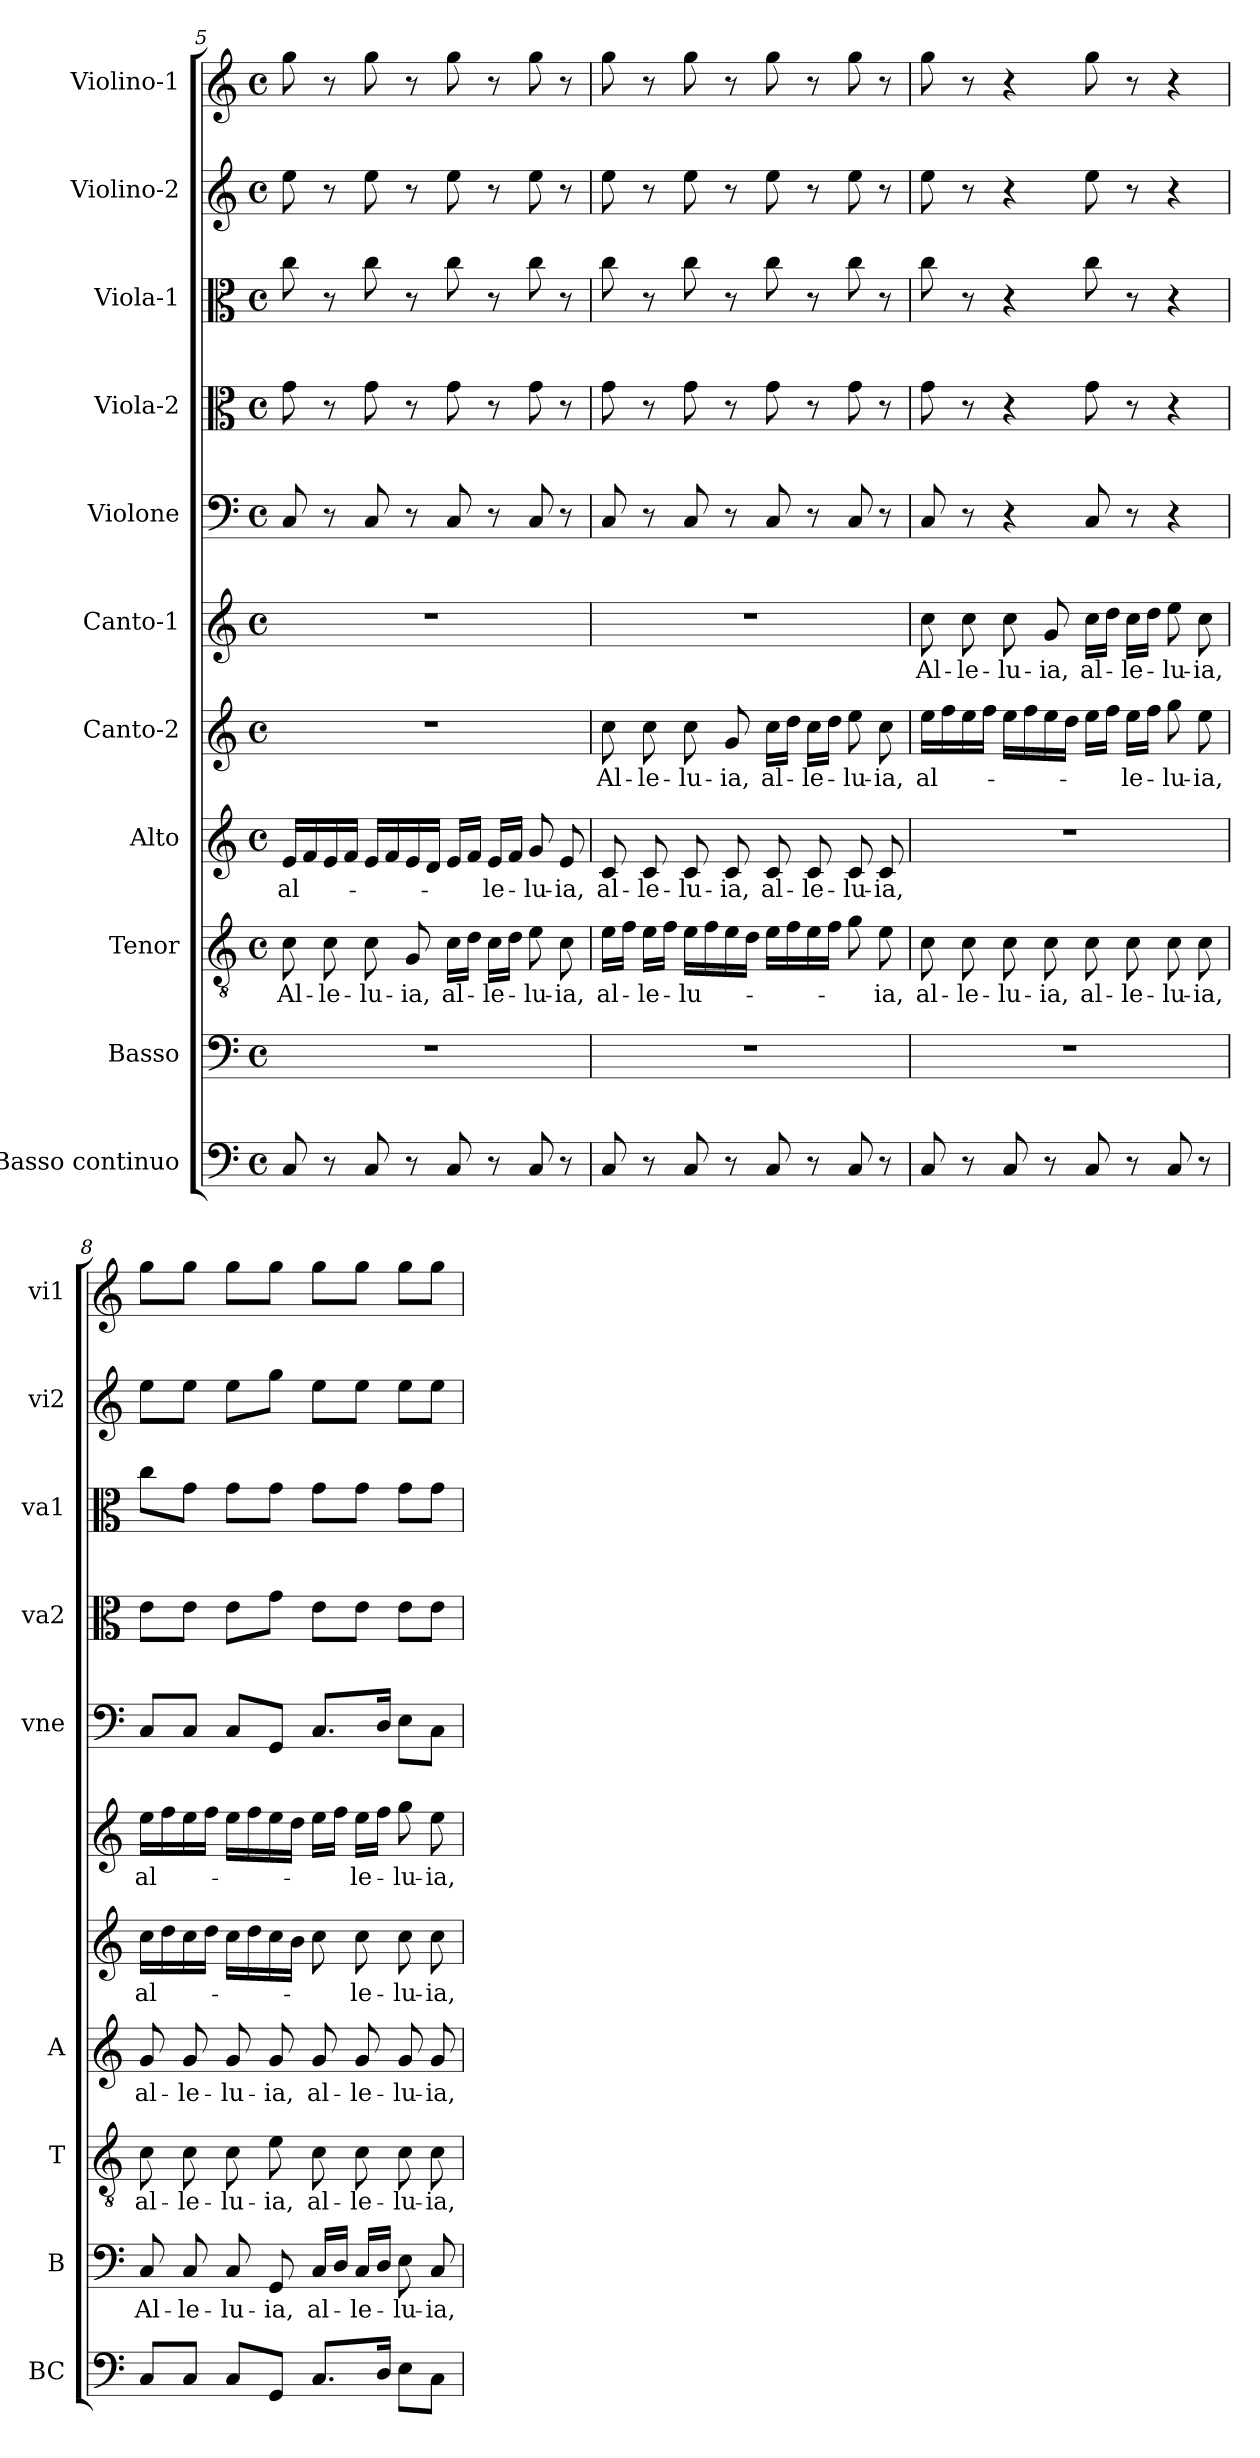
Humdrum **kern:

**kern	**kern	**text	**kern	**text	**kern	**text	**kern	**text	**kern	**text	**kern	**kern	**kern	**kern	**kern
*part11	*part10	*part10	*part9	*part9	*part8	*part8	*part7	*part7	*part6	*part6	*part5	*part4	*part3	*part2	*part1
*staff11	*staff10	*staff10	*staff9	*staff9	*staff8	*staff8	*staff7	*staff7	*staff6	*staff6	*staff5	*staff4	*staff3	*staff2	*staff1
*I"Basso continuo	*I"Basso	*	*I"Tenor	*	*I"Alto	*	*I"Canto-2	*	*I"Canto-1	*	*I"Violone	*I"Viola-2	*I"Viola-1	*I"Violino-2	*I"Violino-1
*I'BC	*I'B	*	*I'T	*	*I'A	*	*	*	*	*	*I'vne	*I'va2	*I'va1	*I'vi2	*I'vi1
*clefF4	*clefF4	*	*clefGv2	*	*clefG2	*	*clefG2	*	*clefG2	*	*clefF4	*clefC3	*clefC3	*clefG2	*clefG2
*k[]	*k[]	*	*k[]	*	*k[]	*	*k[]	*	*k[]	*	*k[]	*k[]	*k[]	*k[]	*k[]
*C:	*C:	*	*C:	*	*C:	*	*C:	*	*C:	*	*C:	*C:	*C:	*C:	*C:
*M4/4	*M4/4	*	*M4/4	*	*M4/4	*	*M4/4	*	*M4/4	*	*M4/4	*M4/4	*M4/4	*M4/4	*M4/4
*met(c)	*met(c)	*	*met(c)	*	*met(c)	*	*met(c)	*	*met(c)	*	*met(c)	*met(c)	*met(c)	*met(c)	*met(c)
=5	=5	=5	=5	=5	=5	=5	=5	=5	=5	=5	=5	=5	=5	=5	=5
!	!	!	!	!LO:LY:b	!	!LO:LY:b	!	!	!	!	!	!	!	!	!
8C/	1r	.	8c\	Al-	16e/LL	al-	1r	.	1r	.	8C/	8g\	8cc\	8ee\	8gg\
.	.	.	.	.	16f/	.	.	.	.	.	.	.	.	.	.
!	!	!	!	!LO:LY:b	!	!	!	!	!	!	!	!	!	!	!
8r	.	.	8c\	-le-	16e/	.	.	.	.	.	8r	8r	8r	8r	8r
.	.	.	.	.	16f/JJ	.	.	.	.	.	.	.	.	.	.
!	!	!	!	!LO:LY:b	!	!	!	!	!	!	!	!	!	!	!
8C/	.	.	8c\	-lu-	16e/LL	.	.	.	.	.	8C/	8g\	8cc\	8ee\	8gg\
.	.	.	.	.	16f/	.	.	.	.	.	.	.	.	.	.
!	!	!	!	!LO:LY:b	!	!	!	!	!	!	!	!	!	!	!
8r	.	.	8G/	-ia,	16e/	.	.	.	.	.	8r	8r	8r	8r	8r
.	.	.	.	.	16d/JJ	.	.	.	.	.	.	.	.	.	.
!	!	!	!	!LO:LY:b	!	!	!	!	!	!	!	!	!	!	!
8C/	.	.	16c\LL	al-	16e/LL	.	.	.	.	.	8C/	8g\	8cc\	8ee\	8gg\
.	.	.	16d\JJ	.	16f/JJ	.	.	.	.	.	.	.	.	.	.
!	!	!	!	!LO:LY:b	!	!LO:LY:b	!	!	!	!	!	!	!	!	!
8r	.	.	16c\LL	-le-	16e/LL	-le-	.	.	.	.	8r	8r	8r	8r	8r
.	.	.	16d\JJ	.	16f/JJ	.	.	.	.	.	.	.	.	.	.
!	!	!	!	!LO:LY:b	!	!LO:LY:b	!	!	!	!	!	!	!	!	!
8C/	.	.	8e\	-lu-	8g/	-lu-	.	.	.	.	8C/	8g\	8cc\	8ee\	8gg\
!	!	!	!	!LO:LY:b	!	!LO:LY:b	!	!	!	!	!	!	!	!	!
8r	.	.	8c\	-ia,	8e/	-ia,	.	.	.	.	8r	8r	8r	8r	8r
=6	=6	=6	=6	=6	=6	=6	=6	=6	=6	=6	=6	=6	=6	=6	=6
!	!	!	!	!LO:LY:b	!	!LO:LY:b	!	!LO:LY:b	!	!	!	!	!	!	!
8C/	1r	.	16e\LL	al-	8c/	al-	8cc\	Al-	1r	.	8C/	8g\	8cc\	8ee\	8gg\
.	.	.	16f\JJ	.	.	.	.	.	.	.	.	.	.	.	.
!	!	!	!	!LO:LY:b	!	!LO:LY:b	!	!LO:LY:b	!	!	!	!	!	!	!
8r	.	.	16e\LL	-le-	8c/	-le-	8cc\	-le-	.	.	8r	8r	8r	8r	8r
.	.	.	16f\JJ	.	.	.	.	.	.	.	.	.	.	.	.
!	!	!	!	!LO:LY:b	!	!LO:LY:b	!	!LO:LY:b	!	!	!	!	!	!	!
8C/	.	.	16e\LL	-lu-	8c/	-lu-	8cc\	-lu-	.	.	8C/	8g\	8cc\	8ee\	8gg\
.	.	.	16f\	.	.	.	.	.	.	.	.	.	.	.	.
!	!	!	!	!	!	!LO:LY:b	!	!LO:LY:b	!	!	!	!	!	!	!
8r	.	.	16e\	.	8c/	-ia,	8g/	-ia,	.	.	8r	8r	8r	8r	8r
.	.	.	16d\JJ	.	.	.	.	.	.	.	.	.	.	.	.
!	!	!	!	!	!	!LO:LY:b	!	!LO:LY:b	!	!	!	!	!	!	!
8C/	.	.	16e\LL	.	8c/	al-	16cc\LL	al-	.	.	8C/	8g\	8cc\	8ee\	8gg\
.	.	.	16f\	.	.	.	16dd\JJ	.	.	.	.	.	.	.	.
!	!	!	!	!	!	!LO:LY:b	!	!LO:LY:b	!	!	!	!	!	!	!
8r	.	.	16e\	.	8c/	-le-	16cc\LL	-le-	.	.	8r	8r	8r	8r	8r
.	.	.	16f\JJ	.	.	.	16dd\JJ	.	.	.	.	.	.	.	.
!	!	!	!	!	!	!LO:LY:b	!	!LO:LY:b	!	!	!	!	!	!	!
8C/	.	.	8g\	.	8c/	-lu-	8ee\	-lu-	.	.	8C/	8g\	8cc\	8ee\	8gg\
!	!	!	!	!LO:LY:b	!	!LO:LY:b	!	!LO:LY:b	!	!	!	!	!	!	!
8r	.	.	8e\	-ia,	8c/	-ia,	8cc\	-ia,	.	.	8r	8r	8r	8r	8r
!!LO:PB:g=z
=7	=7	=7	=7	=7	=7	=7	=7	=7	=7	=7	=7	=7	=7	=7	=7
!	!	!	!	!LO:LY:b	!	!	!	!LO:LY:b	!	!LO:LY:b	!	!	!	!	!
8C/	1r	.	8c\	al-	1r	.	16ee\LL	al-	8cc\	Al-	8C/	8g\	8cc\	8ee\	8gg\
.	.	.	.	.	.	.	16ff\	.	.	.	.	.	.	.	.
!	!	!	!	!LO:LY:b	!	!	!	!	!	!LO:LY:b	!	!	!	!	!
8r	.	.	8c\	-le-	.	.	16ee\	.	8cc\	-le-	8r	8r	8r	8r	8r
.	.	.	.	.	.	.	16ff\JJ	.	.	.	.	.	.	.	.
!	!	!	!	!LO:LY:b	!	!	!	!	!	!LO:LY:b	!	!	!	!	!
8C/	.	.	8c\	-lu-	.	.	16ee\LL	.	8cc\	-lu-	4r	4r	4r	4r	4r
.	.	.	.	.	.	.	16ff\	.	.	.	.	.	.	.	.
!	!	!	!	!LO:LY:b	!	!	!	!	!	!LO:LY:b	!	!	!	!	!
8r	.	.	8c\	-ia,	.	.	16ee\	.	8g/	-ia,	.	.	.	.	.
.	.	.	.	.	.	.	16dd\JJ	.	.	.	.	.	.	.	.
!	!	!	!	!LO:LY:b	!	!	!	!	!	!LO:LY:b	!	!	!	!	!
8C/	.	.	8c\	al-	.	.	16ee\LL	.	16cc\LL	al-	8C/	8g\	8cc\	8ee\	8gg\
.	.	.	.	.	.	.	16ff\JJ	.	16dd\JJ	.	.	.	.	.	.
!	!	!	!	!LO:LY:b	!	!	!	!LO:LY:b	!	!LO:LY:b	!	!	!	!	!
8r	.	.	8c\	-le-	.	.	16ee\LL	-le-	16cc\LL	-le-	8r	8r	8r	8r	8r
.	.	.	.	.	.	.	16ff\JJ	.	16dd\JJ	.	.	.	.	.	.
!	!	!	!	!LO:LY:b	!	!	!	!LO:LY:b	!	!LO:LY:b	!	!	!	!	!
8C/	.	.	8c\	-lu-	.	.	8gg\	-lu-	8ee\	-lu-	4r	4r	4r	4r	4r
!	!	!	!	!LO:LY:b	!	!	!	!LO:LY:b	!	!LO:LY:b	!	!	!	!	!
8r	.	.	8c\	-ia,	.	.	8ee\	-ia,	8cc\	-ia,	.	.	.	.	.
=8	=8	=8	=8	=8	=8	=8	=8	=8	=8	=8	=8	=8	=8	=8	=8
!	!	!LO:LY:b	!	!LO:LY:b	!	!LO:LY:b	!	!LO:LY:b	!	!LO:LY:b	!	!	!	!	!
8C/L	8C/	Al-	8c\	al-	8g/	al-	16cc\LL	al-	16ee\LL	al-	8C/L	8e\L	8cc\L	8ee\L	8gg\L
.	.	.	.	.	.	.	16dd\	.	16ff\	.	.	.	.	.	.
!	!	!LO:LY:b	!	!LO:LY:b	!	!LO:LY:b	!	!	!	!	!	!	!	!	!
8C/J	8C/	-le-	8c\	-le-	8g/	-le-	16cc\	.	16ee\	.	8C/J	8e\J	8g\J	8ee\J	8gg\J
.	.	.	.	.	.	.	16dd\JJ	.	16ff\JJ	.	.	.	.	.	.
!	!	!LO:LY:b	!	!LO:LY:b	!	!LO:LY:b	!	!	!	!	!	!	!	!	!
8C/L	8C/	-lu-	8c\	-lu-	8g/	-lu-	16cc\LL	.	16ee\LL	.	8C/L	8e\L	8g\L	8ee\L	8gg\L
.	.	.	.	.	.	.	16dd\	.	16ff\	.	.	.	.	.	.
!	!	!LO:LY:b	!	!LO:LY:b	!	!LO:LY:b	!	!	!	!	!	!	!	!	!
8GG/J	8GG/	-ia,	8e\	-ia,	8g/	-ia,	16cc\	.	16ee\	.	8GG/J	8g\J	8g\J	8gg\J	8gg\J
.	.	.	.	.	.	.	16b\JJ	.	16dd\JJ	.	.	.	.	.	.
!	!	!LO:LY:b	!	!LO:LY:b	!	!LO:LY:b	!	!	!	!	!	!	!	!	!
8.C/L	16C/LL	al-	8c\	al-	8g/	al-	8cc\	.	16ee\LL	.	8.C/L	8e\L	8g\L	8ee\L	8gg\L
.	16D/JJ	.	.	.	.	.	.	.	16ff\JJ	.	.	.	.	.	.
!	!	!LO:LY:b	!	!LO:LY:b	!	!LO:LY:b	!	!LO:LY:b	!	!LO:LY:b	!	!	!	!	!
.	16C/LL	-le-	8c\	-le-	8g/	-le-	8cc\	-le-	16ee\LL	-le-	.	8e\J	8g\J	8ee\J	8gg\J
16D/Jk	16D/JJ	.	.	.	.	.	.	.	16ff\JJ	.	16D/Jk	.	.	.	.
!	!	!LO:LY:b	!	!LO:LY:b	!	!LO:LY:b	!	!LO:LY:b	!	!LO:LY:b	!	!	!	!	!
8E\L	8E\	-lu-	8c\	-lu-	8g/	-lu-	8cc\	-lu-	8gg\	-lu-	8E\L	8e\L	8g\L	8ee\L	8gg\L
!	!	!LO:LY:b	!	!LO:LY:b	!	!LO:LY:b	!	!LO:LY:b	!	!LO:LY:b	!	!	!	!	!
8C\J	8C/	-ia,	8c\	-ia,	8g/	-ia,	8cc\	-ia,	8ee\	-ia,	8C\J	8e\J	8g\J	8ee\J	8gg\J
=	=	=	=	=	=	=	=	=	=	=	=	=	=	=	=
*-	*-	*-	*-	*-	*-	*-	*-	*-	*-	*-	*-	*-	*-	*-	*-
